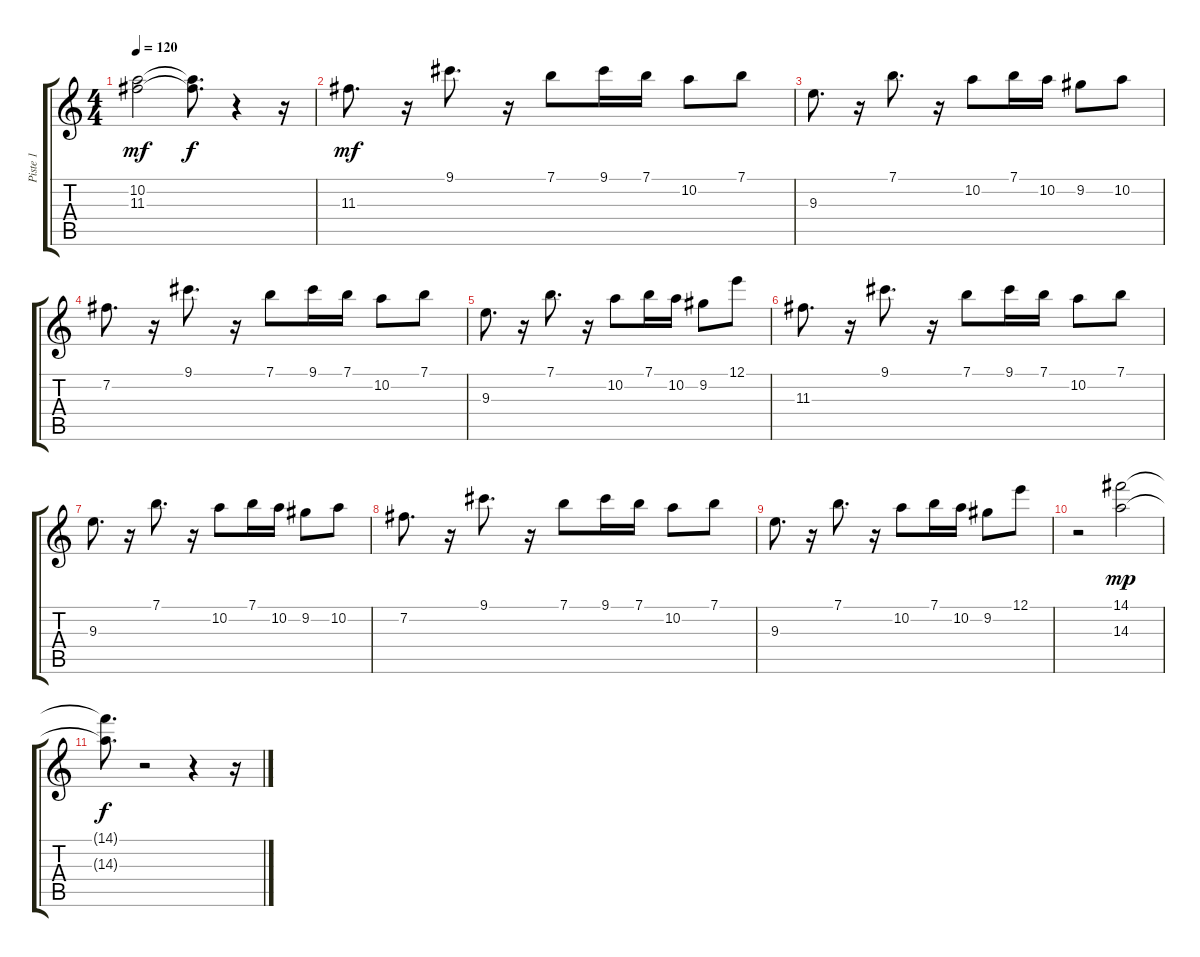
\track ("Piste 1" "Piste 1") {instrument overdrivenguitar}
\staff {score tabs}
\tuning (E4 B3 G3 D3 A2 E2) {hide}
\ts (4 4)
\tempo 120
\clef g2
\ks c
(10.2 11.3).2{dy mf} (10.2{t} 11.3{t}).8{d dy f} r.4 r.16 |
11.3.8{d dy mf} r.16 9.1.8{d} r.16 7.1.8 9.1.16 7.1.16 10.2.8 7.1.8 |
9.3.8{d} r.16 7.1.8{d} r.16 10.2.8 7.1.16 10.2.16 9.2.8 10.2.8 |
7.2.8{d} r.16 9.1.8{d} r.16 7.1.8 9.1.16 7.1.16 10.2.8 7.1.8 |
9.3.8{d} r.16 7.1.8{d} r.16 10.2.8 7.1.16 10.2.16 9.2.8 12.1.8 |
11.3.8{d} r.16 9.1.8{d} r.16 7.1.8 9.1.16 7.1.16 10.2.8 7.1.8 |
9.3.8{d} r.16 7.1.8{d} r.16 10.2.8 7.1.16 10.2.16 9.2.8 10.2.8 |
7.2.8{d} r.16 9.1.8{d} r.16 7.1.8 9.1.16 7.1.16 10.2.8 7.1.8 |
9.3.8{d} r.16 7.1.8{d} r.16 10.2.8 7.1.16 10.2.16 9.2.8 12.1.8 |
r.2 (14.1 14.3).2{dy mp} |
(14.1{t} 14.3{t}).8{d dy f} r.2 r.4 r.16
